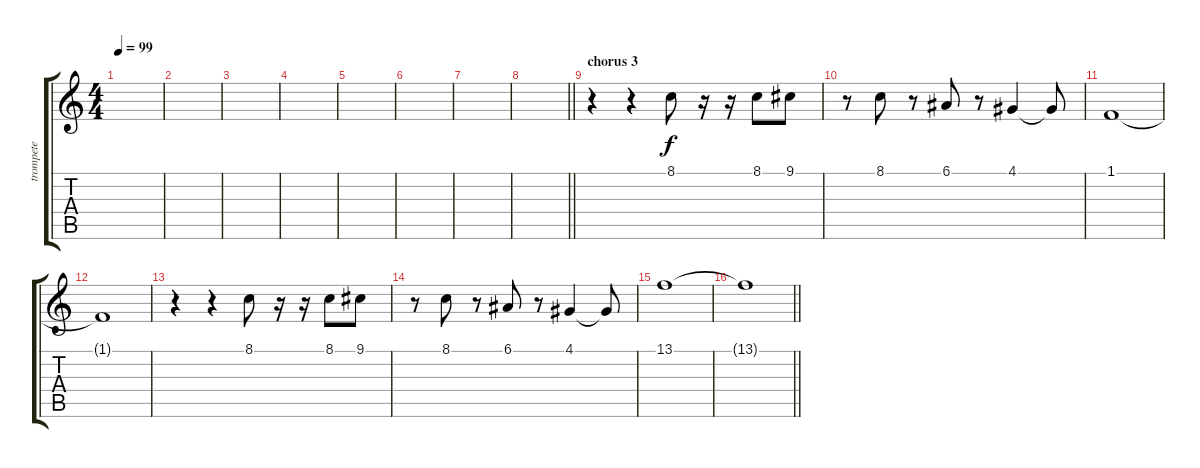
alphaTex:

\track ("trompete " "trompete ") {instrument trumpet}
\staff {score tabs}
\tuning (E4 B3 G3 D3 A2 E2) {hide}
\ts (4 4)
\tempo 99
\clef g2
\ks c
|
|
|
|
|
|
|
\barLineRight lightlight
|
\section ("" "chorus 3")
r.4{volume 16} r.4 8.1.8 r.16 r.16 8.1.8 9.1.8 |
r.8 8.1.8 r.8 6.1.8 r.8 4.1.4 4.1{t}.8 |
1.1.1{volume 2} |
1.1{t}.1 |
r.4 r.4{volume 16} 8.1.8 r.16 r.16 8.1.8 9.1.8 |
r.8 8.1.8 r.8 6.1.8 r.8 4.1.4 4.1{t}.8 |
13.1.1{volume 2} |
\barLineRight lightlight
13.1{t}.1
